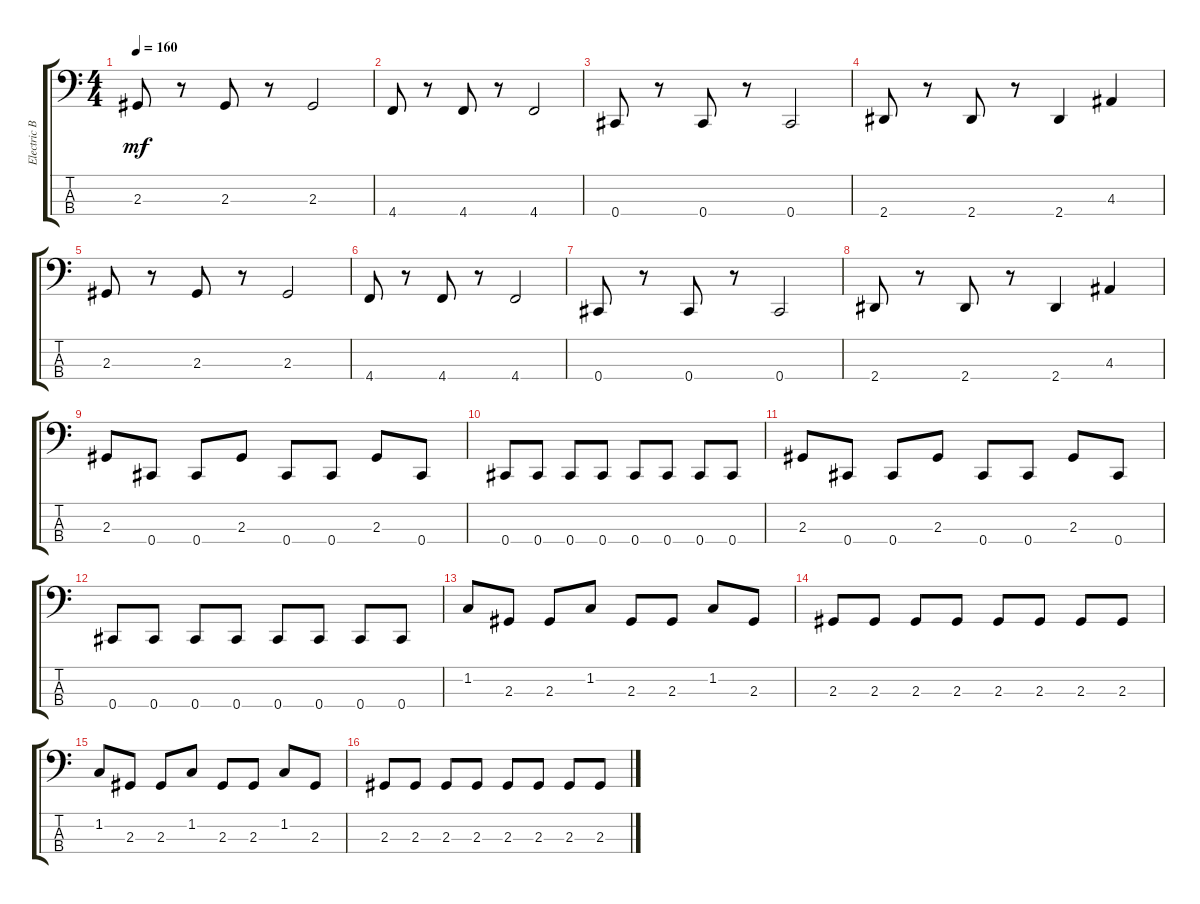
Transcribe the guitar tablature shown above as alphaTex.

\track ("Electric Bass" "Electric B") {instrument electricbassfinger}
\staff {score tabs}
\tuning (E2 B1 Gb1 Db1) {hide}
\ts (4 4)
\tempo 160
\clef f4
\ks c
2.3.8{dy mf} r.8 2.3.8 r.8 2.3.2 |
4.4.8 r.8 4.4.8 r.8 4.4.2 |
0.4.8 r.8 0.4.8 r.8 0.4.2 |
2.4.8 r.8 2.4.8 r.8 2.4.4 4.3.4 |
2.3.8 r.8 2.3.8 r.8 2.3.2 |
4.4.8 r.8 4.4.8 r.8 4.4.2 |
0.4.8 r.8 0.4.8 r.8 0.4.2 |
2.4.8 r.8 2.4.8 r.8 2.4.4 4.3.4 |
2.3.8 0.4.8 0.4.8 2.3.8 0.4.8 0.4.8 2.3.8 0.4.8 |
0.4.8 0.4.8 0.4.8 0.4.8 0.4.8 0.4.8 0.4.8 0.4.8 |
2.3.8 0.4.8 0.4.8 2.3.8 0.4.8 0.4.8 2.3.8 0.4.8 |
0.4.8 0.4.8 0.4.8 0.4.8 0.4.8 0.4.8 0.4.8 0.4.8 |
1.2.8 2.3.8 2.3.8 1.2.8 2.3.8 2.3.8 1.2.8 2.3.8 |
2.3.8 2.3.8 2.3.8 2.3.8 2.3.8 2.3.8 2.3.8 2.3.8 |
1.2.8 2.3.8 2.3.8 1.2.8 2.3.8 2.3.8 1.2.8 2.3.8 |
2.3.8 2.3.8 2.3.8 2.3.8 2.3.8 2.3.8 2.3.8 2.3.8
